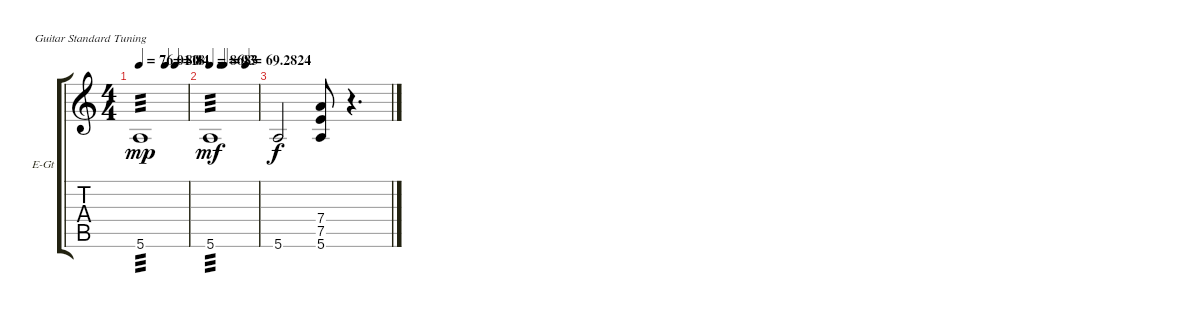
\defaultSystemsLayout 4
\bracketExtendMode groupsimilarinstruments
\firstSystemTrackNameOrientation horizontal
\otherSystemsTrackNameOrientation horizontal
\track ("Г. Каспарян" "E-Gt") {instrument overdrivenguitar}
\staff {score tabs}
\tuning (E4 B3 G3 D3 A2 E2)
\ts (4 4)
\tempo
76.0118
\tempo (80 0.54375)
\tempo (84 0.75)
\accidentals auto
\clef g2
\ottava regular
\simile none
\ks c
5.6.1{tp 3 dy mp} |
\tempo (86 0.0125)
\tempo (93 0.247967)
\tempo (83 0.30625)
\tempo (69.2824 0.75)
5.6.1{tp 3 dy mf} |
5.6.2{dy f} (5.6 7.5 7.4).8 r.4{d}
